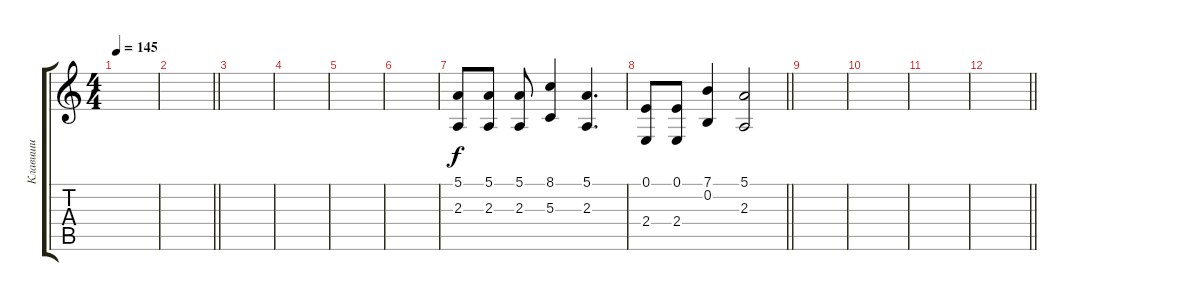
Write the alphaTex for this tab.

\track ("Клавиши" "Клавиши") {instrument lead1square}
\staff {score tabs}
\tuning (E4 B3 G3 D3 A2 E2) {hide}
\ts (4 4)
\tempo 145
\clef g2
\ks c
|
\barLineRight lightlight
|
|
|
|
|
(5.1 2.3).8 (5.1 2.3).8 (5.1 2.3).8 (8.1 5.3).4 (5.1 2.3).4{d} |
\barLineRight lightlight
(0.1 2.4).8 (0.1 2.4).8 (7.1 0.2).4 (5.1 2.3).2 |
|
|
|
\barLineRight lightlight
